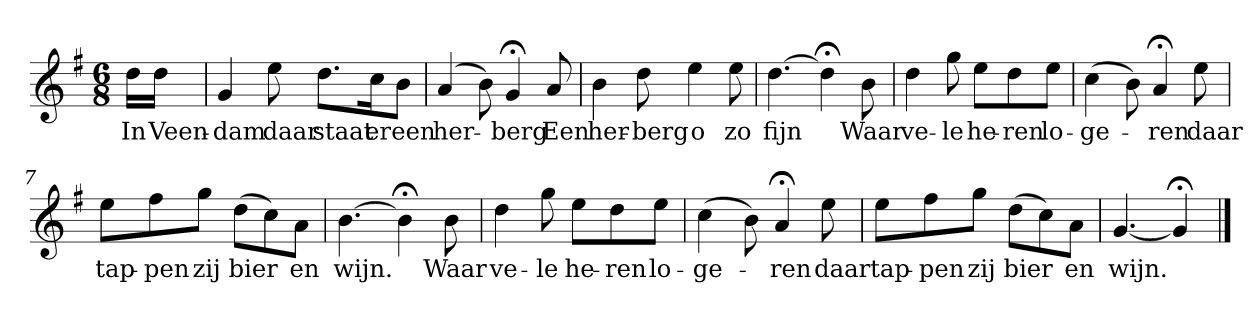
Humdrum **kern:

**kern	**text
*part1	*part1
*staff1	*staff1
*k[f#]	*
*G:	*
*M6/8	*
*MM120	*
=	=
16ddLL	In
16ddJJ	Veen-
=1	=1
4g	-dam
8ee	daar
8.ddL	staat
16ccK	er
8bJ	een
=2	=2
(4a	her-
8b)	.
4g;<	-berg
8a	Een
=3	=3
4b	her-
8dd	-berg
4ee	o
8ee	zo
=4	=4
[4.dd	fijn
4dd;<]	.
8b	Waar
=5	=5
4dd	ve-
8gg	-le
8eeL	he-
8dd	-ren
8eeJ	lo-
=6	=6
(4cc	-ge-
8b)	.
4a;<	-ren
8ee	daar
=7	=7
8eeL	tap-
8ff#	-pen
8ggJ	zij
(8ddL	bier
8cc)	.
8aJ	en
=8	=8
[4.b	wijn.
4b;<]	.
8b	Waar
=9	=9
4dd	ve-
8gg	-le
8eeL	he-
8dd	-ren
8eeJ	lo-
=10	=10
(4cc	-ge-
8b)	.
4a;<	-ren
8ee	daar
=11	=11
8eeL	tap-
8ff#	-pen
8ggJ	zij
(8ddL	bier
8cc)	.
8aJ	en
=12	=12
[4.g	wijn.
4g;<]	.
==	==
*-	*-
